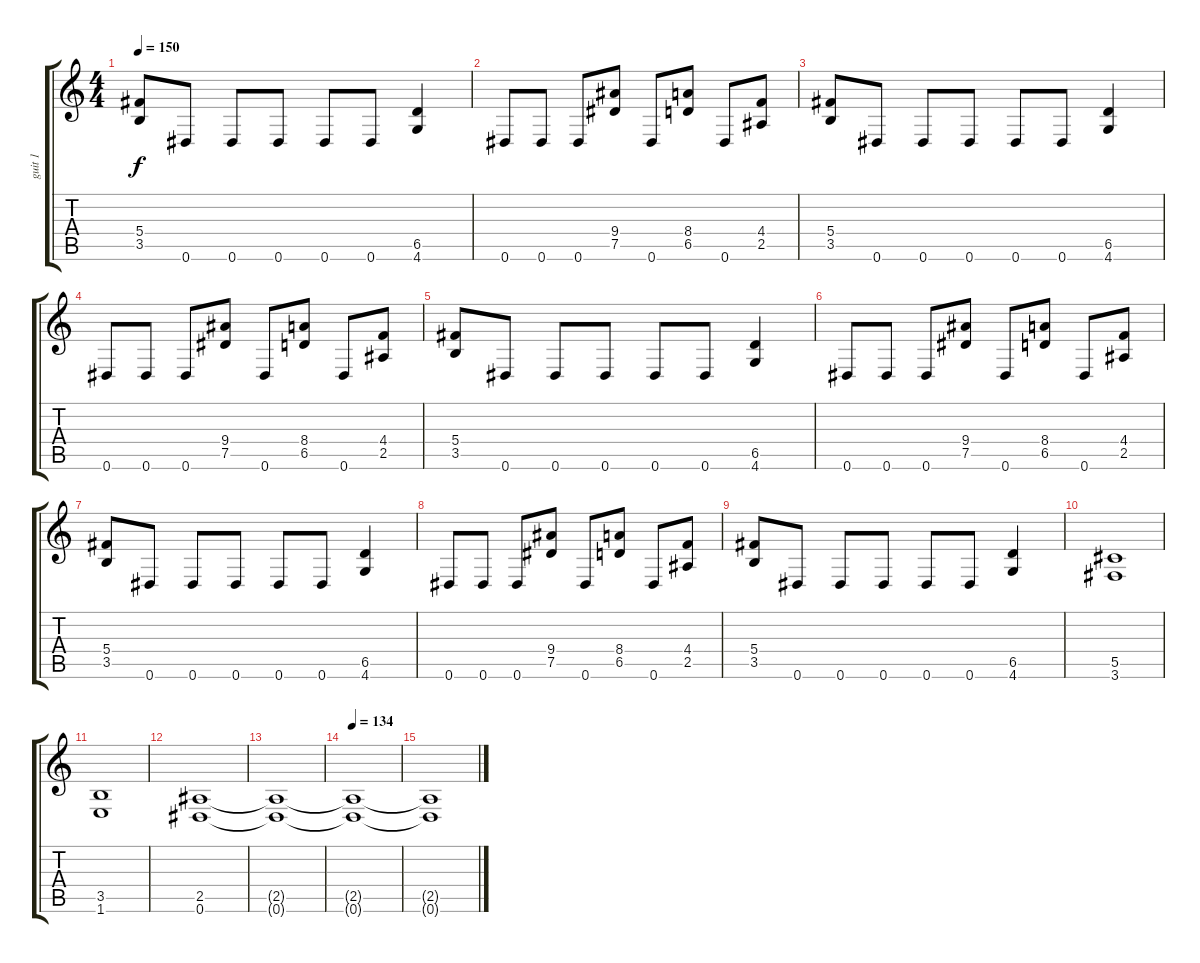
\track ("guit 1" "guit 1") {instrument distortionguitar}
\staff {score tabs}
\tuning (Eb4 Bb3 Gb3 Db3 Ab2 Eb2) {hide}
\ts (4 4)
\tempo 150
\clef g2
\ks c
(5.4 3.5).8{dy f} 0.6.8 0.6.8 0.6.8 0.6.8 0.6.8 (6.5 4.6).4 |
0.6.8 0.6.8 0.6.8 (9.4 7.5).8 0.6.8 (8.4 6.5).8 0.6.8 (4.4 2.5).8 |
(5.4 3.5).8 0.6.8 0.6.8 0.6.8 0.6.8 0.6.8 (6.5 4.6).4 |
0.6.8 0.6.8 0.6.8 (9.4 7.5).8 0.6.8 (8.4 6.5).8 0.6.8 (4.4 2.5).8 |
(5.4 3.5).8 0.6.8 0.6.8 0.6.8 0.6.8 0.6.8 (6.5 4.6).4 |
0.6.8 0.6.8 0.6.8 (9.4 7.5).8 0.6.8 (8.4 6.5).8 0.6.8 (4.4 2.5).8 |
(5.4 3.5).8 0.6.8 0.6.8 0.6.8 0.6.8 0.6.8 (6.5 4.6).4 |
0.6.8 0.6.8 0.6.8 (9.4 7.5).8 0.6.8 (8.4 6.5).8 0.6.8 (4.4 2.5).8 |
(5.4 3.5).8 0.6.8 0.6.8 0.6.8 0.6.8 0.6.8 (6.5 4.6).4 |
(5.5 3.6).1 |
(3.5 1.6).1 |
(2.5 0.6).1 |
(2.5{t} 0.6{t}).1 |
\tempo 134
(2.5{t} 0.6{t}).1 |
(2.5{t} 0.6{t}).1
